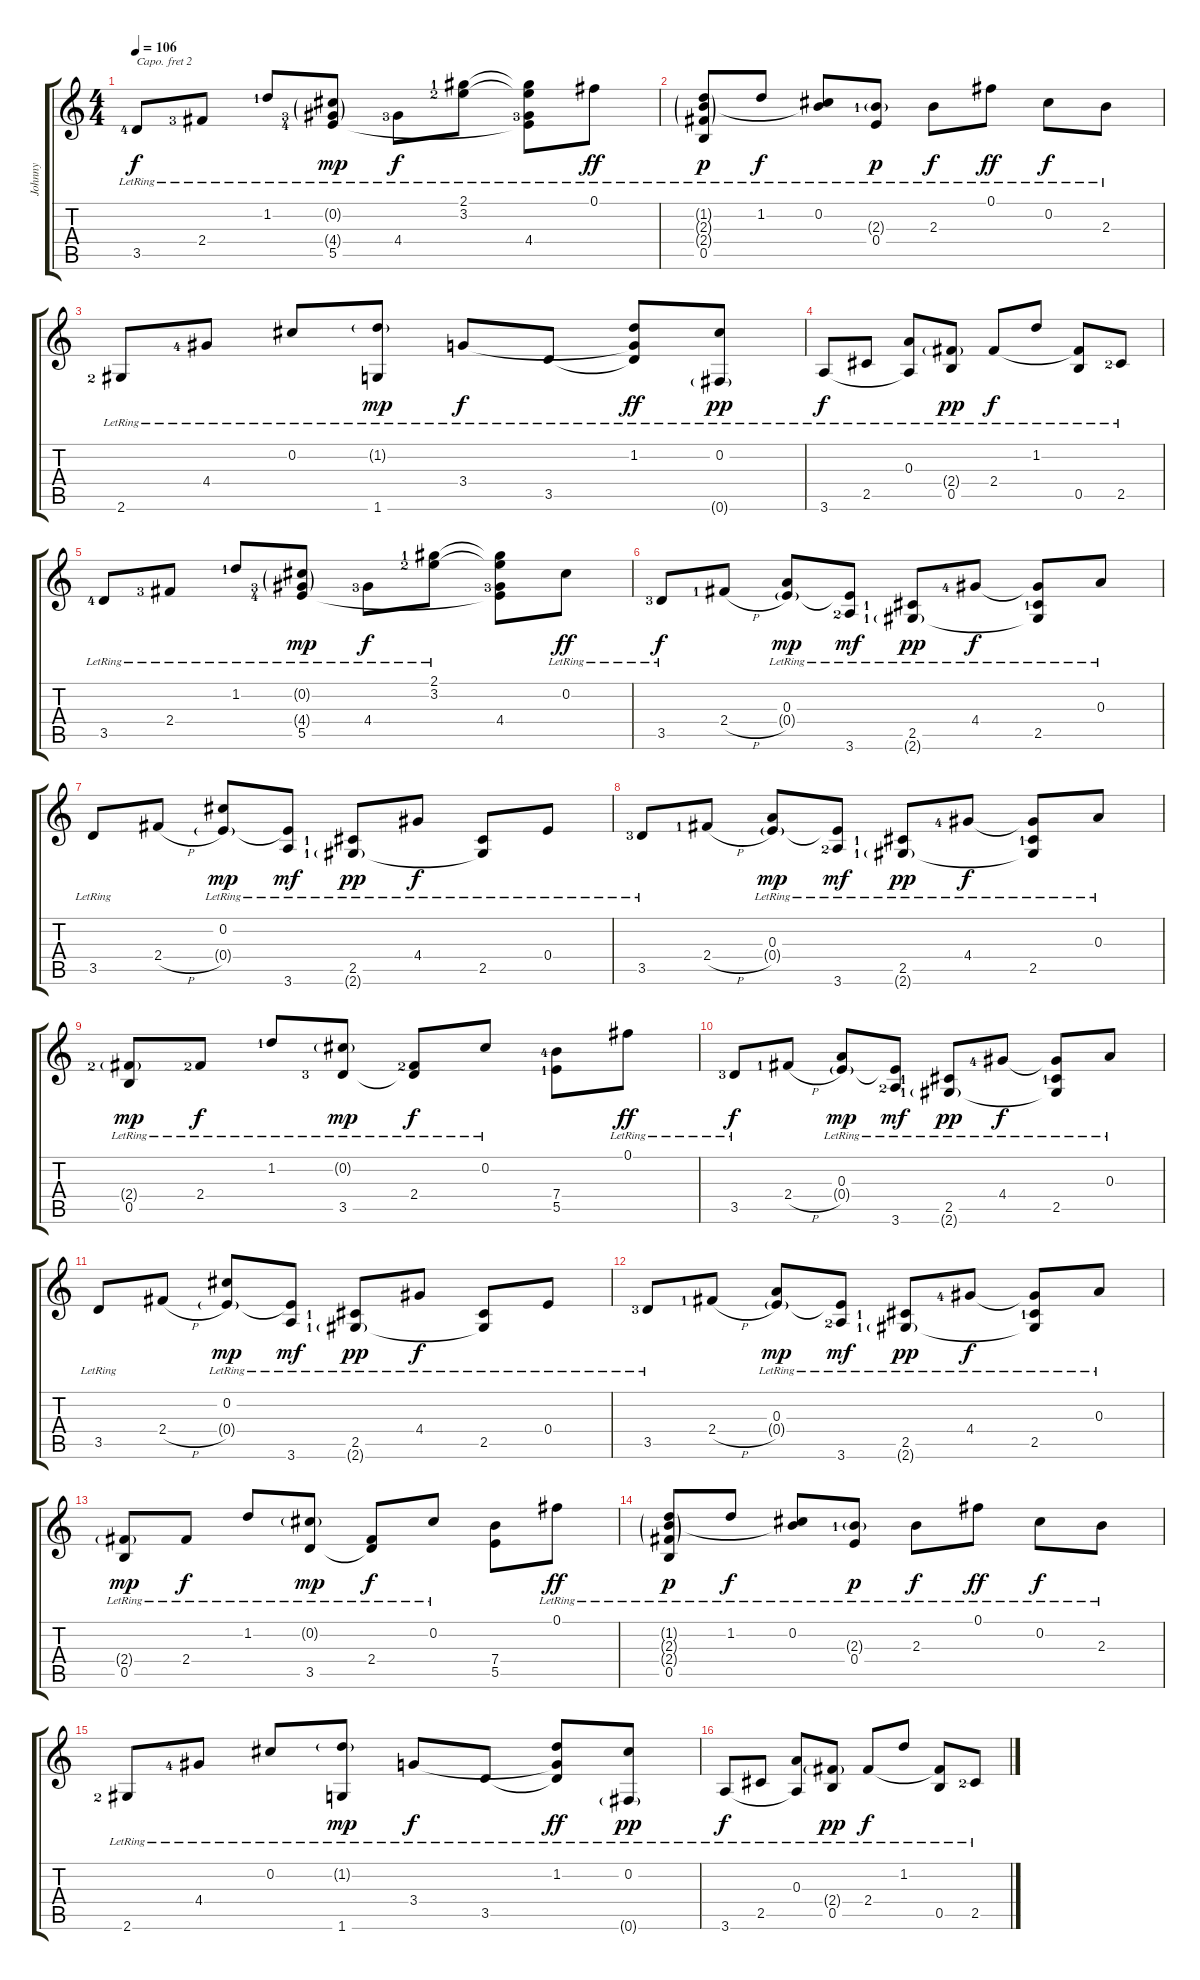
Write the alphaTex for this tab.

\track ("Johnny" "Johnny") {instrument electricguitarclean}
\staff {score tabs}
\capo 2
\tuning (E4 B3 G3 D3 A2 E2) {hide}
\ts (4 4)
\tempo 106
\clef g2
\ks c
3.5{lr lf 5}.8{dy f} 2.4{lr lf 4}.8 1.2{lr lf 2}.8 (0.2{g lr} 4.4{g lr lf 4} 5.5{lr lf 5}).8{dy mp} 4.4{lr lf 4}.8{dy f} (2.1{lr lf 2} 3.2{lr lf 3}).8 (2.1{t} 3.2{t} 4.4{lr lf 4} 5.5{t}).8 0.1{lr}.8{dy ff} |
(1.2{g lr} 2.3{g lr} 2.4{g lr} 0.5{lr}).8{dy p} 1.2{lr}.8{dy f} (0.2{lr} 2.3{t}).8 (2.3{g lr lf 2} 0.4{lr}).8{dy p} 2.3{lr}.8{dy f} 0.1{lr}.8{dy ff} 0.2{lr}.8{dy f} 2.3{lr}.8 |
2.6{lr lf 3}.8 4.4{lr lf 5}.8 0.2{lr}.8 (1.2{g lr} 1.6{lr}).8{dy mp} 3.4{lr}.8{dy f} 3.5{lr}.8 (1.2{lr} 3.4{t} 3.5{t}).8{dy ff} (0.2{lr} 0.6{g lr}).8{dy pp} |
3.6{lr}.8{dy f} 2.5{lr}.8 (0.3{lr} 3.6{t}).8 (2.4{g lr} 0.5{lr}).8{dy pp} 2.4{lr}.8{dy f} 1.2{lr}.8 (2.4{t} 0.5{lr}).8 2.5{lr lf 3}.8 |
3.5{lr lf 5}.8 2.4{lr lf 4}.8 1.2{lr lf 2}.8 (0.2{g lr} 4.4{g lr lf 4} 5.5{lr lf 5}).8{dy mp} 4.4{lr lf 4}.8{dy f} (2.1{lr lf 2} 3.2{lr lf 3}).8 (2.1{t} 3.2{t} 4.4{lf 4} 5.5{t}).8 0.2{lr}.8{dy ff} |
3.5{lr lf 4}.8{dy f} 2.4{h lf 2}.8 (0.3{lr} 0.4{g}).8{dy mp} (0.4{t} 3.6{lr lf 3}).8{dy mf} (2.5{lr lf 2} 2.6{g lf 2}).8{dy pp} 4.4{lr lf 5}.8{dy f} (4.4{t} 2.5{lr lf 2} 2.6{t}).8 0.3{lr}.8 |
3.5{lr}.8 2.4{h}.8 (0.2{lr} 0.4{g}).8{dy mp} (0.4{t} 3.6{lr}).8{dy mf} (2.5{lr lf 2} 2.6{g lf 2}).8{dy pp} 4.4{lr}.8{dy f} (2.5{lr} 2.6{t}).8 0.4{lr}.8 |
3.5{lr lf 4}.8 2.4{h lf 2}.8 (0.3{lr} 0.4{g}).8{dy mp} (0.4{t} 3.6{lr lf 3}).8{dy mf} (2.5{lr lf 2} 2.6{g lf 2}).8{dy pp} 4.4{lr lf 5}.8{dy f} (4.4{t} 2.5{lr lf 2} 2.6{t}).8 0.3{lr}.8 |
(2.4{g lr lf 3} 0.5{lr}).8{dy mp} 2.4{lr lf 3}.8{dy f} 1.2{lr lf 2}.8 (0.2{g lr} 3.5{lr lf 4}).8{dy mp} (2.4{lr lf 3} 3.5{t}).8{dy f} 0.2{lr}.8 (7.4{lf 5} 5.5{lf 2}).8 0.1{lr}.8{dy ff} |
3.5{lr lf 4}.8{dy f} 2.4{h lf 2}.8 (0.3{lr} 0.4{g}).8{dy mp} (0.4{t} 3.6{lr lf 3}).8{dy mf} (2.5{lr lf 2} 2.6{g lf 2}).8{dy pp} 4.4{lr lf 5}.8{dy f} (4.4{t} 2.5{lr lf 2} 2.6{t}).8 0.3{lr}.8 |
3.5{lr}.8 2.4{h}.8 (0.2{lr} 0.4{g}).8{dy mp} (0.4{t} 3.6{lr}).8{dy mf} (2.5{lr lf 2} 2.6{g lf 2}).8{dy pp} 4.4{lr}.8{dy f} (2.5{lr} 2.6{t}).8 0.4{lr}.8 |
3.5{lr lf 4}.8 2.4{h lf 2}.8 (0.3{lr} 0.4{g}).8{dy mp} (0.4{t} 3.6{lr lf 3}).8{dy mf} (2.5{lr lf 2} 2.6{g lf 2}).8{dy pp} 4.4{lr lf 5}.8{dy f} (4.4{t} 2.5{lr lf 2} 2.6{t}).8 0.3{lr}.8 |
(2.4{g lr} 0.5{lr}).8{dy mp} 2.4{lr}.8{dy f} 1.2{lr}.8 (0.2{g lr} 3.5{lr}).8{dy mp} (2.4{lr} 3.5{t}).8{dy f} 0.2{lr}.8 (7.4 5.5).8 0.1{lr}.8{dy ff} |
(1.2{g lr} 2.3{g lr} 2.4{g lr} 0.5{lr}).8{dy p} 1.2{lr}.8{dy f} (0.2{lr} 2.3{t}).8 (2.3{g lr lf 2} 0.4{lr}).8{dy p} 2.3{lr}.8{dy f} 0.1{lr}.8{dy ff} 0.2{lr}.8{dy f} 2.3{lr}.8 |
2.6{lr lf 3}.8 4.4{lr lf 5}.8 0.2{lr}.8 (1.2{g lr} 1.6{lr}).8{dy mp} 3.4{lr}.8{dy f} 3.5{lr}.8 (1.2{lr} 3.4{t} 3.5{t}).8{dy ff} (0.2{lr} 0.6{g lr}).8{dy pp} |
3.6{lr}.8{dy f} 2.5{lr}.8 (0.3{lr} 3.6{t}).8 (2.4{g lr} 0.5{lr}).8{dy pp} 2.4{lr}.8{dy f} 1.2{lr}.8 (2.4{t} 0.5{lr}).8 2.5{lr lf 3}.8
